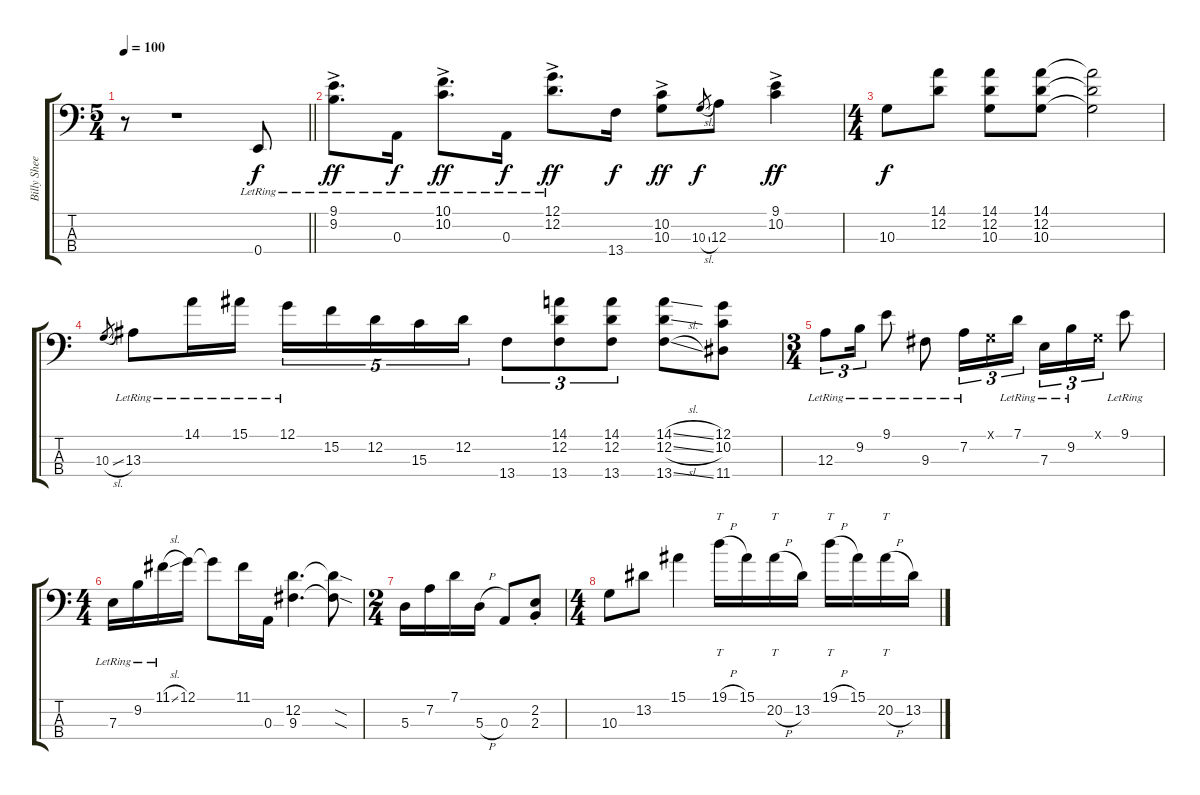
\track ("Billy Sheehan" "Billy Shee") {instrument electricbassfinger}
\staff {score tabs}
\tuning (G2 D2 A1 E1) {hide}
\ts (5 4)
\tempo 100
\clef f4
\barLineRight lightlight
\ks c
r.8{dy f instrument electricbassfinger} r.1 0.4{lr}.8 |
(9.1{ac lr} 9.2{ac lr}).8{d dy ff} 0.3{lr}.16{dy f} (10.1{ac lr} 10.2{ac lr}).8{d dy ff} 0.3{lr}.16{dy f} (12.1{ac lr} 12.2{ac lr}).8{d dy ff} 13.4.16{dy f} (10.2{ac} 10.3{ac}).8{dy ff} 10.3{sl}.8{gr dy f} 12.3.8 (9.1{ac} 10.2{ac}).4{dy ff} |
\ts (4 4)
10.3.8{dy f} (14.1 12.2).8 (14.1 12.2 10.3).8 (14.1 12.2 10.3).8 (14.1{t} 12.2{t} 10.3{t}).2 |
10.3{sl}.8{gr} 13.3{lr}.8 14.1{lr}.16 15.1{lr}.16 12.1{lr}.16{tu (5 4)} 15.2.16{tu (5 4)} 12.2.16{tu (5 4)} 15.3.16{tu (5 4)} 12.2.16{tu (5 4)} 13.4.8{tu (3 2)} (14.1 12.2 13.4).8{tu (3 2)} (14.1 12.2 13.4).8{tu (3 2)} (14.1{sl} 12.2{sl} 13.4{sl}).8 (12.1 10.2 11.4).8 |
\ts (3 4)
12.3{lr}.8{tu (3 2)} 9.2{lr}.16{tu (3 2)} 9.1{lr}.8 9.3{lr}.8 7.2{lr}.16{tu (3 2)} 0.1{x}.16{tu (3 2)} 7.1{lr}.16{tu (3 2)} 7.3{lr}.16{tu (3 2)} 9.2{lr}.16{tu (3 2)} 0.1{x}.16{tu (3 2)} 9.1{lr}.8 |
\ts (4 4)
7.3{lr}.16 9.2{lr}.16 11.1{sl lr}.16 12.1.16 12.1{t}.8 11.1.16 0.3.16 (12.2 9.3).4{d} (12.2{sod t} 9.3{sod t}).8 |
\ts (2 4)
5.3.16 7.2.16 7.1.16 5.3{h}.16 0.3.8 (2.2{st} 2.3{st}).8 |
\ts (4 4)
10.3.8 13.2.8 15.1.4 19.1{h}.16{tt} 15.1.16 20.2{h}.16{tt} 13.2.16 19.1{h}.16{tt} 15.1.16 20.2{h}.16{tt} 13.2.16
